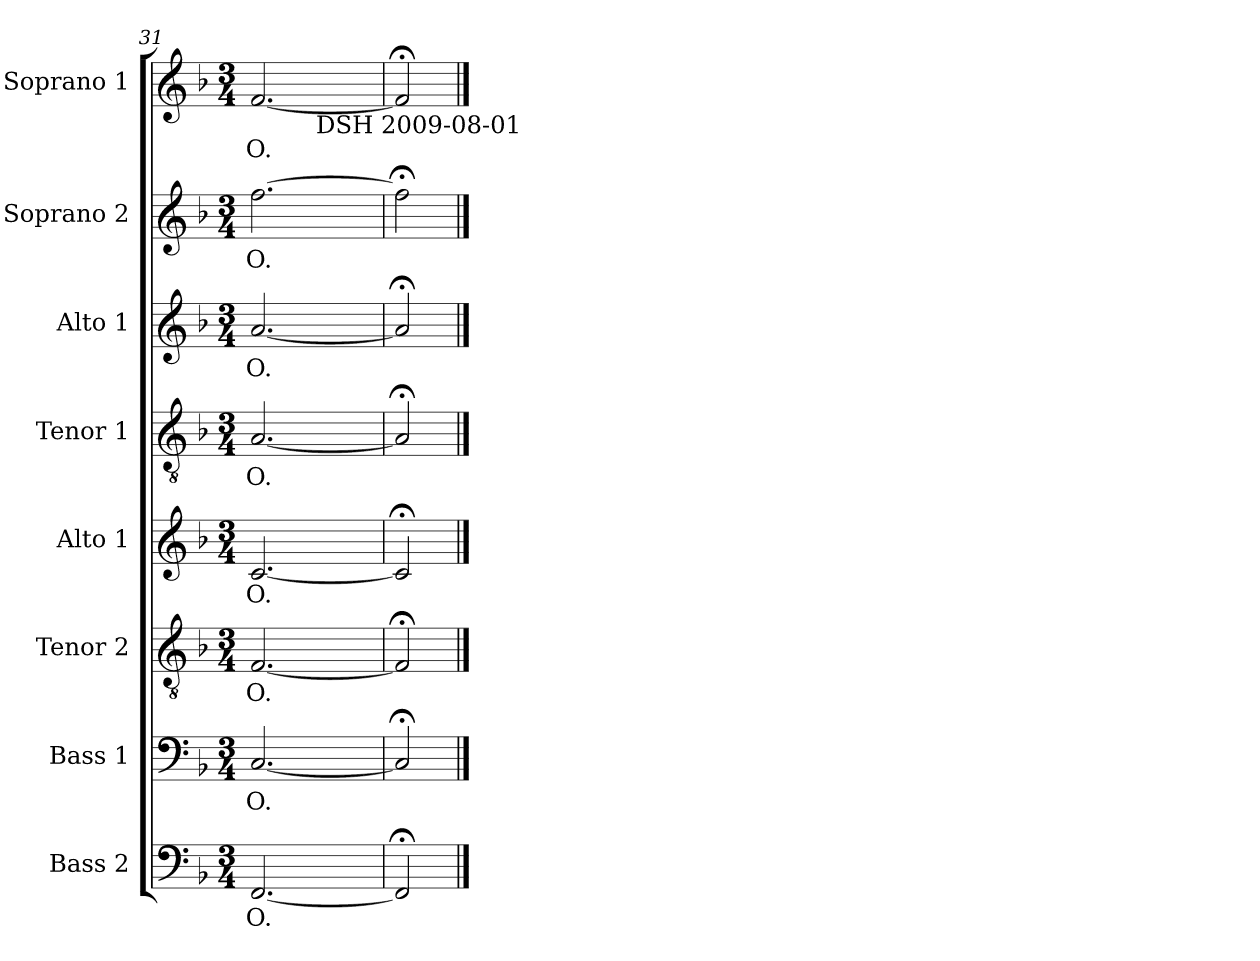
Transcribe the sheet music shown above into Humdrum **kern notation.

**kern	**text	**kern	**text	**kern	**text	**kern	**text	**kern	**text	**kern	**text	**kern	**text	**kern	**text
*part8	*part8	*part7	*part7	*part6	*part6	*part5	*part5	*part4	*part4	*part3	*part3	*part2	*part2	*part1	*part1
*staff8	*staff8	*staff7	*staff7	*staff6	*staff6	*staff5	*staff5	*staff4	*staff4	*staff3	*staff3	*staff2	*staff2	*staff1	*staff1
*I"Bass 2	*	*I"Bass 1	*	*I"Tenor 2	*	*I"Alto 1	*	*I"Tenor 1	*	*I"Alto 1	*	*I"Soprano 2	*	*I"Soprano 1	*
*I'B2	*	*I'B1	*	*I'T2	*	*I'A2	*	*I'T1	*	*I'A1	*	*I'S2	*	*I'S1	*
*clefF4	*	*clefF4	*	*clefGv2	*	*clefG2	*	*clefGv2	*	*clefG2	*	*clefG2	*	*clefG2	*
*	*	*	*	*ITrd7c12	*	*	*	*ITrd7c12	*	*	*	*	*	*	*
*k[b-]	*	*k[b-]	*	*k[b-]	*	*k[b-]	*	*k[b-]	*	*k[b-]	*	*k[b-]	*	*k[b-]	*
*F:	*	*F:	*	*F:	*	*F:	*	*F:	*	*F:	*	*F:	*	*F:	*
*M3/4	*	*M3/4	*	*M3/4	*	*M3/4	*	*M3/4	*	*M3/4	*	*M3/4	*	*M3/4	*
=31	=31	=31	=31	=31	=31	=31	=31	=31	=31	=31	=31	=31	=31	=31	=31
!	!LO:LY:b:color=#000000	!	!	!	!	!	!	!	!	!	!	!	!	!	!
!	!	!	!LO:LY:b:color=#000000	!	!	!	!	!	!	!	!	!	!	!	!
!	!	!	!	!	!LO:LY:b:color=#000000	!	!	!	!	!	!	!	!	!	!
!	!	!	!	!	!	!	!LO:LY:b:color=#000000	!	!	!	!	!	!	!	!
!	!	!	!	!	!	!	!	!	!LO:LY:b:color=#000000	!	!	!	!	!	!
!	!	!	!	!	!	!	!	!	!	!	!LO:LY:b:color=#000000	!	!	!	!
!	!	!	!	!	!	!	!	!	!	!	!	!	!LO:LY:b:color=#000000	!	!
!	!	!	!	!	!	!	!	!	!	!	!	!	!	!	!LO:LY:b:color=#000000
*	*	*	*	*	*	*	*	*	*	*	*	*	*	*^	*
[2.FFi/	O.	[2.Ci/	O.	[2.FFi/	O.	[2.ci/	O.	[2.AAi/	O.	[2.ai/	O.	[2.ffi\	O.	[2.fi/	2ryy	O.
.	.	.	.	.	.	.	.	.	.	.	.	.	.	.	512ryy	.
!	!	!	!	!	!	!	!	!	!	!	!	!	!	!	!LO:TX:b:t=DSH 2009-08-01	!
.	.	.	.	.	.	.	.	.	.	.	.	.	.	.	8ryy	.
.	.	.	.	.	.	.	.	.	.	.	.	.	.	.	16ryy	.
.	.	.	.	.	.	.	.	.	.	.	.	.	.	.	32ryy	.
.	.	.	.	.	.	.	.	.	.	.	.	.	.	.	64...ryy	.
*	*	*	*	*	*	*	*	*	*	*	*	*	*	*v	*v	*
=32	=32	=32	=32	=32	=32	=32	=32	=32	=32	=32	=32	=32	=32	=32	=32
2FF;i/]	.	2C;i/]	.	2FF;i/]	.	2c;i/]	.	2AA;i/]	.	2a;i/]	.	2ff;i\]	.	2f;i/]	.
==	==	==	==	==	==	==	==	==	==	==	==	==	==	==	==
*-	*-	*-	*-	*-	*-	*-	*-	*-	*-	*-	*-	*-	*-	*-	*-
